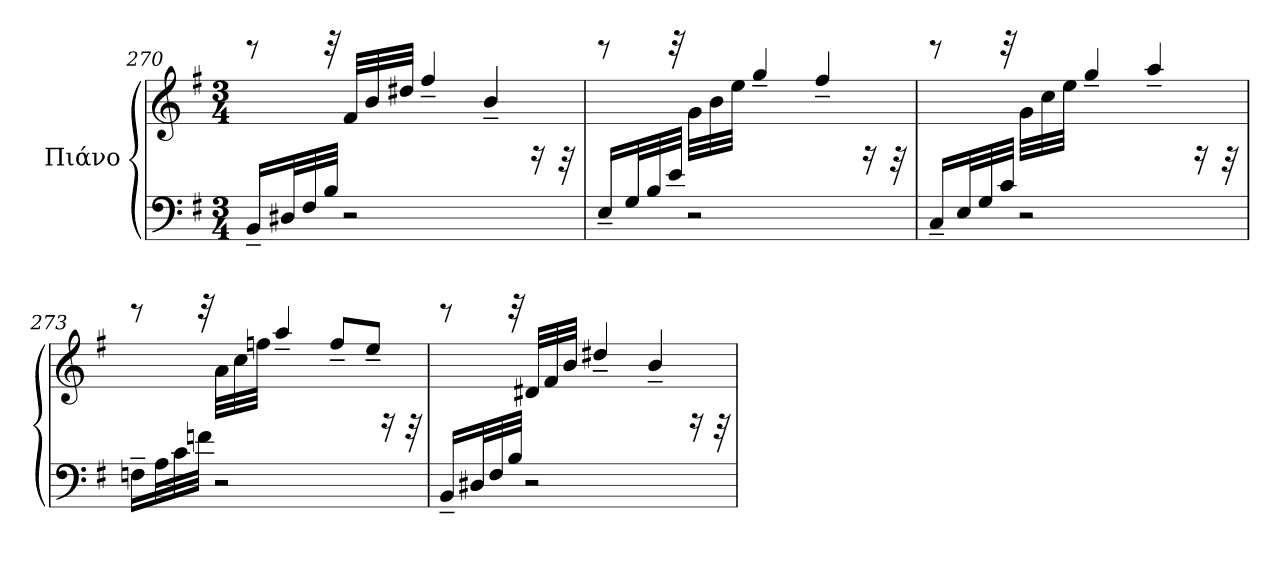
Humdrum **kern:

**kern	**kern
*part1	*part1
*staff2	*staff1
*I"Πιάνο	*
*clefF4	*clefG2
*k[f#]	*k[f#]
*M3/4	*M3/4
=270	=270
16BB~/LL	8reee
32D#X/L	.
32F#/	.
32B/JJJ	32reee
2r	32f#/LLL
.	32b/
.	32dd#X/JJJ
.	4ff#~/
.	4b~/
16rb	.
32rg	.
=271	=271
16E~/LL	8reee
32G/L	.
32B/	.
32e/JJJ	32reee
2r	32g\LLL
.	32b\
.	32ee\JJJ
.	4gg~/
.	4ff#~/
16rb	.
32rg	.
!!LO:LB:g=z
=272	=272
16C~/LL	8reee
32E/L	.
32G/	.
32c/JJJ	32reee
2r	32g\LLL
.	32cc\
.	32ee\JJJ
.	4gg~/
.	4aa~/
16rb	.
32rg	.
=273	=273
16Fn~\LL	8reee
32A\L	.
32c\	.
32fn\JJJ	32reee
2r	32a\LLL
.	32cc\
.	32ffn\JJJ
.	4aa~/
.	8ff~/L
.	8ee~/J
16rb	.
32rg	.
=274	=274
16BB~/LL	8reee
32D#X/L	.
32F#/	.
32B/JJJ	32reee
2r	32d#X/LLL
.	32f#/
.	32b/JJJ
*	*MM54
.	4dd#X~/
*	*MM50
.	4b~/
16rb	.
32rg	.
=	=
*-	*-
